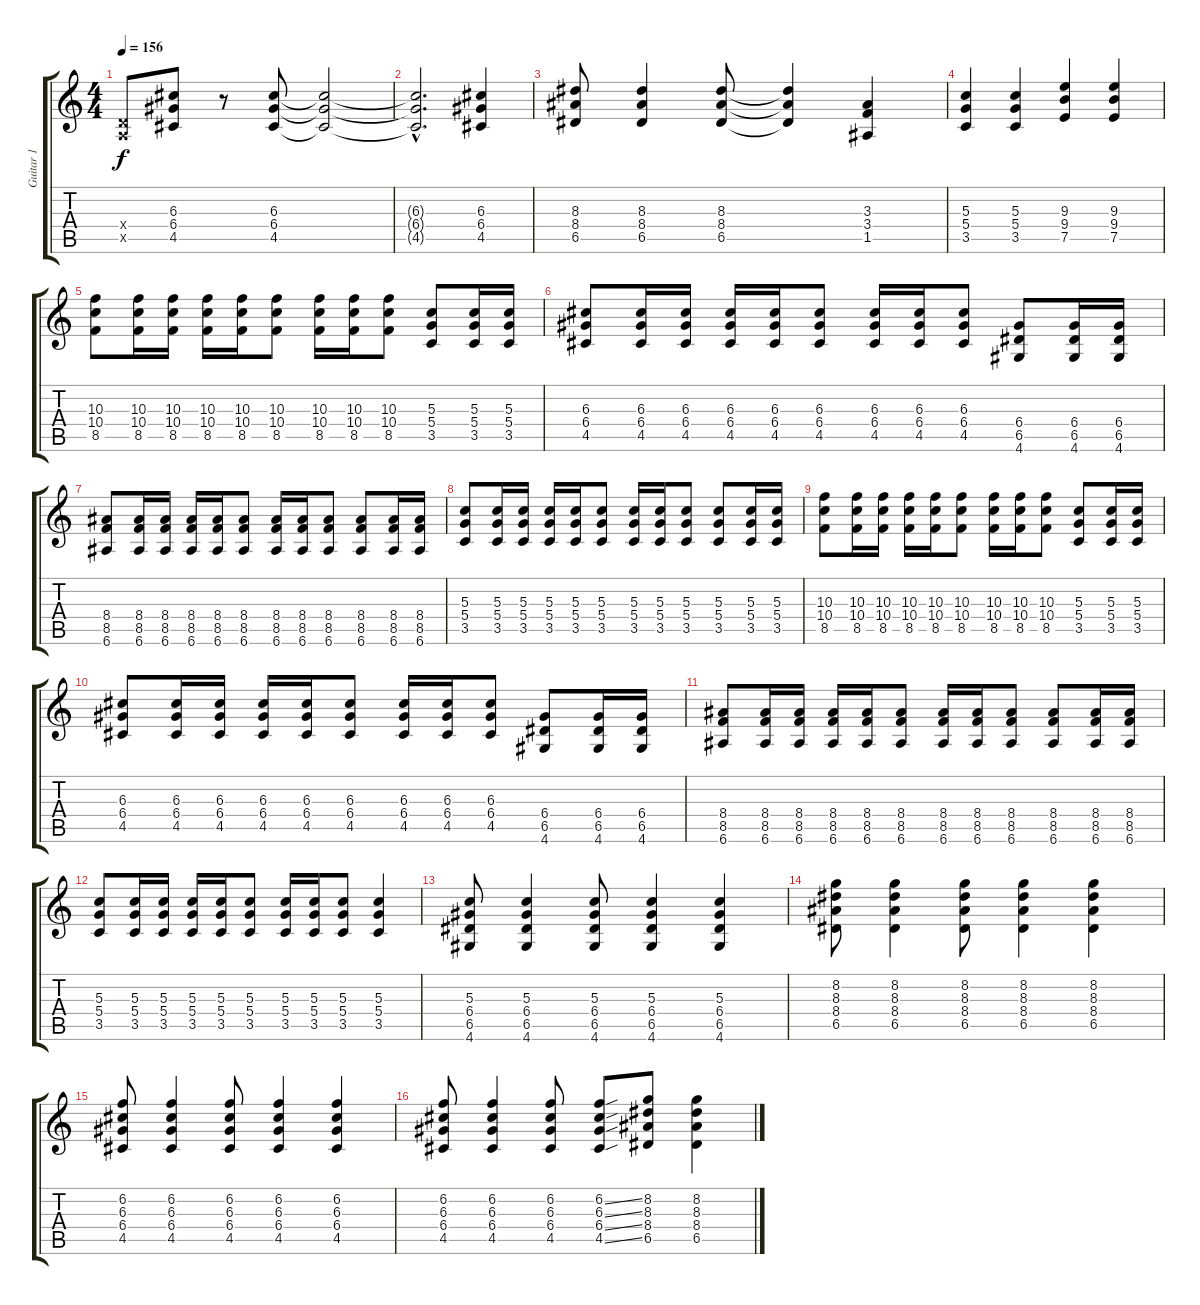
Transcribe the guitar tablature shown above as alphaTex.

\track ("Guitar 1" "Guitar 1") {instrument distortionguitar}
\staff {score tabs}
\tuning (E4 B3 G3 D3 A2 E2) {hide}
\ts (4 4)
\tempo 156
\clef g2
\ks c
(0.4{x} 0.5{x}).8{dy f} (6.3 6.4 4.5).8 r.8 (6.3 6.4 4.5).8 (6.3{t} 6.4{t} 4.5{t}).2 |
(6.3{hac t} 6.4{hac t} 4.5{hac t}).2{d} (6.3 6.4 4.5).4 |
(8.3 8.4 6.5).8 (8.3 8.4 6.5).4 (8.3 8.4 6.5).8 (8.3{t} 8.4{t} 6.5{t}).4 (3.3 3.4 1.5).4 |
(5.3 5.4 3.5).4 (5.3 5.4 3.5).4 (9.3 9.4 7.5).4 (9.3 9.4 7.5).4 |
(10.3 10.4 8.5).8 (10.3 10.4 8.5).16 (10.3 10.4 8.5).16 (10.3 10.4 8.5).16 (10.3 10.4 8.5).16 (10.3 10.4 8.5).8 (10.3 10.4 8.5).16 (10.3 10.4 8.5).16 (10.3 10.4 8.5).8 (5.3 5.4 3.5).8 (5.3 5.4 3.5).16 (5.3 5.4 3.5).16 |
(6.3 6.4 4.5).8 (6.3 6.4 4.5).16 (6.3 6.4 4.5).16 (6.3 6.4 4.5).16 (6.3 6.4 4.5).16 (6.3 6.4 4.5).8 (6.3 6.4 4.5).16 (6.3 6.4 4.5).16 (6.3 6.4 4.5).8 (6.4 6.5 4.6).8 (6.4 6.5 4.6).16 (6.4 6.5 4.6).16 |
(8.4 8.5 6.6).8 (8.4 8.5 6.6).16 (8.4 8.5 6.6).16 (8.4 8.5 6.6).16 (8.4 8.5 6.6).16 (8.4 8.5 6.6).8 (8.4 8.5 6.6).16 (8.4 8.5 6.6).16 (8.4 8.5 6.6).8 (8.4 8.5 6.6).8 (8.4 8.5 6.6).16 (8.4 8.5 6.6).16 |
(5.3 5.4 3.5).8 (5.3 5.4 3.5).16 (5.3 5.4 3.5).16 (5.3 5.4 3.5).16 (5.3 5.4 3.5).16 (5.3 5.4 3.5).8 (5.3 5.4 3.5).16 (5.3 5.4 3.5).16 (5.3 5.4 3.5).8 (5.3 5.4 3.5).8 (5.3 5.4 3.5).16 (5.3 5.4 3.5).16 |
(10.3 10.4 8.5).8 (10.3 10.4 8.5).16 (10.3 10.4 8.5).16 (10.3 10.4 8.5).16 (10.3 10.4 8.5).16 (10.3 10.4 8.5).8 (10.3 10.4 8.5).16 (10.3 10.4 8.5).16 (10.3 10.4 8.5).8 (5.3 5.4 3.5).8 (5.3 5.4 3.5).16 (5.3 5.4 3.5).16 |
(6.3 6.4 4.5).8 (6.3 6.4 4.5).16 (6.3 6.4 4.5).16 (6.3 6.4 4.5).16 (6.3 6.4 4.5).16 (6.3 6.4 4.5).8 (6.3 6.4 4.5).16 (6.3 6.4 4.5).16 (6.3 6.4 4.5).8 (6.4 6.5 4.6).8 (6.4 6.5 4.6).16 (6.4 6.5 4.6).16 |
(8.4 8.5 6.6).8 (8.4 8.5 6.6).16 (8.4 8.5 6.6).16 (8.4 8.5 6.6).16 (8.4 8.5 6.6).16 (8.4 8.5 6.6).8 (8.4 8.5 6.6).16 (8.4 8.5 6.6).16 (8.4 8.5 6.6).8 (8.4 8.5 6.6).8 (8.4 8.5 6.6).16 (8.4 8.5 6.6).16 |
(5.3 5.4 3.5).8 (5.3 5.4 3.5).16 (5.3 5.4 3.5).16 (5.3 5.4 3.5).16 (5.3 5.4 3.5).16 (5.3 5.4 3.5).8 (5.3 5.4 3.5).16 (5.3 5.4 3.5).16 (5.3 5.4 3.5).8 (5.3 5.4 3.5).4 |
(5.3 6.4 6.5 4.6).8 (5.3 6.4 6.5 4.6).4 (5.3 6.4 6.5 4.6).8 (5.3 6.4 6.5 4.6).4 (5.3 6.4 6.5 4.6).4 |
(8.2 8.3 8.4 6.5).8 (8.2 8.3 8.4 6.5).4 (8.2 8.3 8.4 6.5).8 (8.2 8.3 8.4 6.5).4 (8.2 8.3 8.4 6.5).4 |
(6.2 6.3 6.4 4.5).8 (6.2 6.3 6.4 4.5).4 (6.2 6.3 6.4 4.5).8 (6.2 6.3 6.4 4.5).4 (6.2 6.3 6.4 4.5).4 |
(6.2 6.3 6.4 4.5).8 (6.2 6.3 6.4 4.5).4 (6.2 6.3 6.4 4.5).8 (6.2{ss} 6.3{ss} 6.4{ss} 4.5{ss}).8 (8.2 8.3 8.4 6.5).8 (8.2 8.3 8.4 6.5).4
